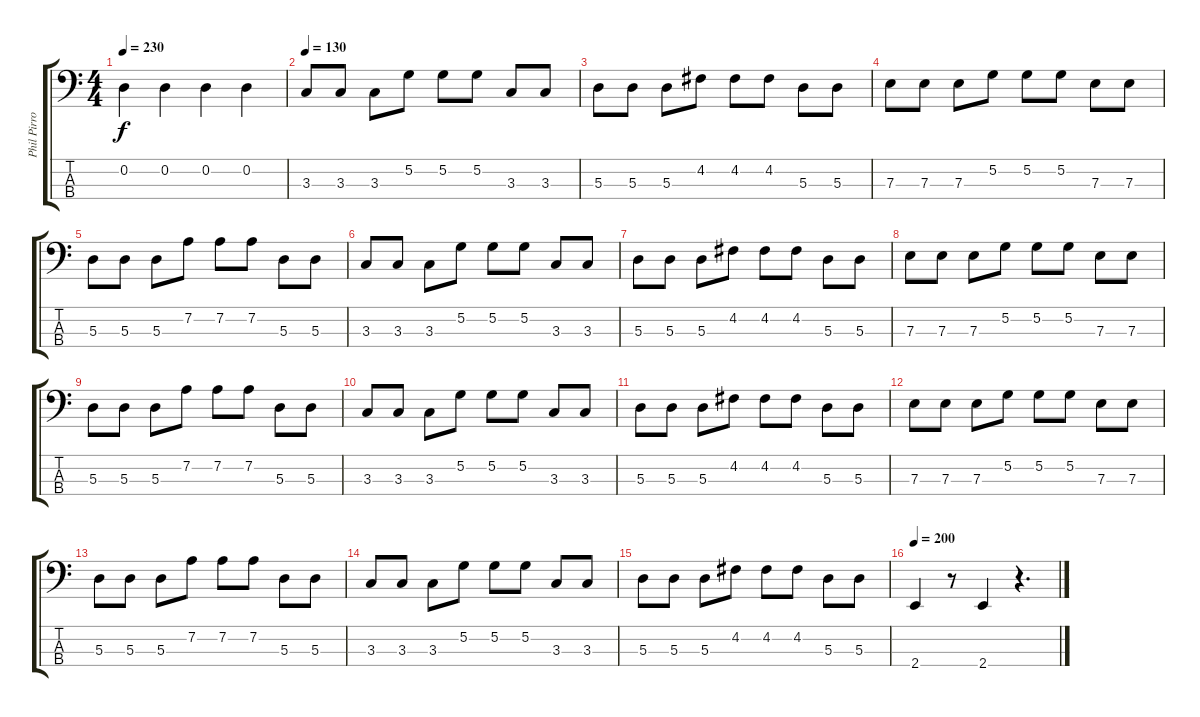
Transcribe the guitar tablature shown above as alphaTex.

\track ("Phil Pirrone" "Phil Pirro") {instrument electricbasspick}
\staff {score tabs}
\tuning (G2 D2 A1 D1) {hide}
\ts (4 4)
\tempo 230
\clef f4
\ks c
0.2.4{dy f} 0.2.4 0.2.4 0.2.4 |
\tempo 130
3.3.8 3.3.8 3.3.8 5.2.8 5.2.8 5.2.8 3.3.8 3.3.8 |
5.3.8 5.3.8 5.3.8 4.2.8 4.2.8 4.2.8 5.3.8 5.3.8 |
7.3.8 7.3.8 7.3.8 5.2.8 5.2.8 5.2.8 7.3.8 7.3.8 |
5.3.8 5.3.8 5.3.8 7.2.8 7.2.8 7.2.8 5.3.8 5.3.8 |
3.3.8 3.3.8 3.3.8 5.2.8 5.2.8 5.2.8 3.3.8 3.3.8 |
5.3.8 5.3.8 5.3.8 4.2.8 4.2.8 4.2.8 5.3.8 5.3.8 |
7.3.8 7.3.8 7.3.8 5.2.8 5.2.8 5.2.8 7.3.8 7.3.8 |
5.3.8 5.3.8 5.3.8 7.2.8 7.2.8 7.2.8 5.3.8 5.3.8 |
3.3.8 3.3.8 3.3.8 5.2.8 5.2.8 5.2.8 3.3.8 3.3.8 |
5.3.8 5.3.8 5.3.8 4.2.8 4.2.8 4.2.8 5.3.8 5.3.8 |
7.3.8 7.3.8 7.3.8 5.2.8 5.2.8 5.2.8 7.3.8 7.3.8 |
5.3.8 5.3.8 5.3.8 7.2.8 7.2.8 7.2.8 5.3.8 5.3.8 |
3.3.8 3.3.8 3.3.8 5.2.8 5.2.8 5.2.8 3.3.8 3.3.8 |
5.3.8 5.3.8 5.3.8 4.2.8 4.2.8 4.2.8 5.3.8 5.3.8 |
\tempo 200
2.4.4 r.8 2.4.4 r.4{d}
